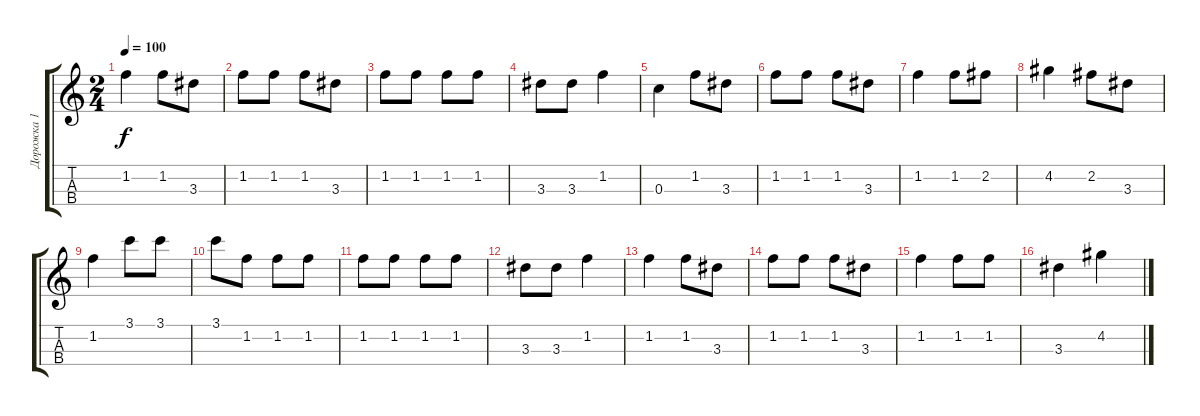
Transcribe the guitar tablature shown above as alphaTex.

\track ("Дорожка 1" "Дорожка 1") {instrument acousticguitarsteel}
\staff {score tabs}
\tuning (A4 E4 C4 G3) {hide}
\ts (2 4)
\tempo 100
\clef g2
\ks c
1.2.4{dy f} 1.2.8 3.3.8 |
1.2.8 1.2.8 1.2.8 3.3.8 |
1.2.8 1.2.8 1.2.8 1.2.8 |
3.3.8 3.3.8 1.2.4 |
0.3.4 1.2.8 3.3.8 |
1.2.8 1.2.8 1.2.8 3.3.8 |
1.2.4 1.2.8 2.2.8 |
4.2.4 2.2.8 3.3.8 |
1.2.4 3.1.8 3.1.8 |
3.1.8 1.2.8 1.2.8 1.2.8 |
1.2.8 1.2.8 1.2.8 1.2.8 |
3.3.8 3.3.8 1.2.4 |
1.2.4 1.2.8 3.3.8 |
1.2.8 1.2.8 1.2.8 3.3.8 |
1.2.4 1.2.8 1.2.8 |
3.3.4 4.2.4
